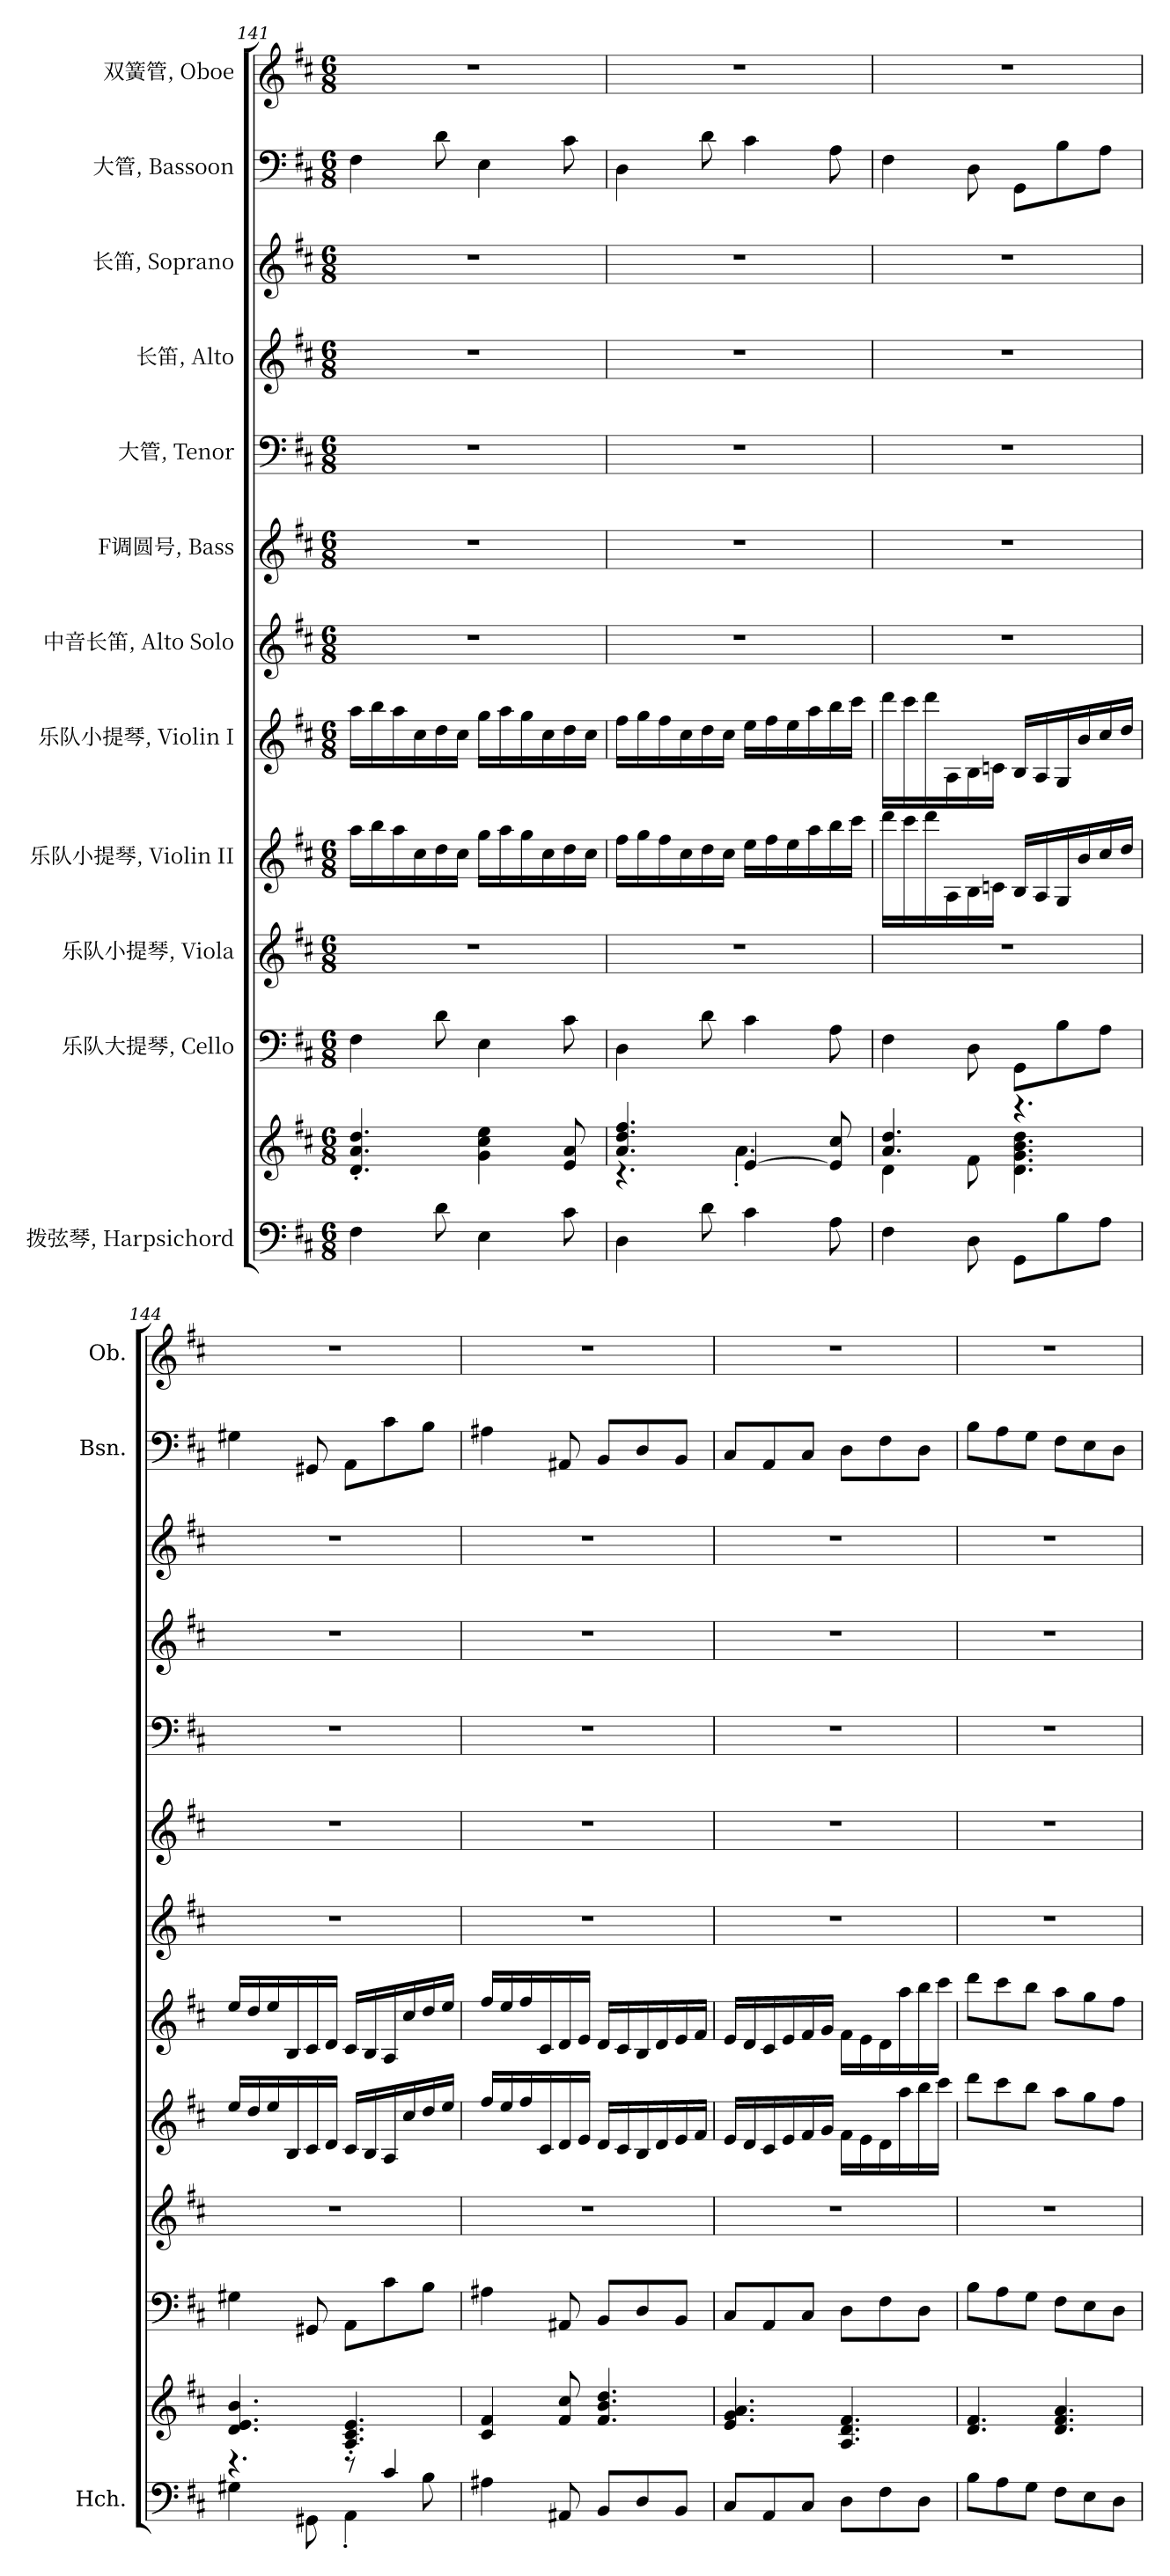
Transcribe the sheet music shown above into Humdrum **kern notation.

**kern	**kern	**kern	**kern	**kern	**kern	**kern	**kern	**kern	**kern	**kern	**kern	**kern
*part12	*part12	*part11	*part10	*part9	*part8	*part7	*part6	*part5	*part4	*part3	*part2	*part1
*staff13	*staff12	*staff11	*staff10	*staff9	*staff8	*staff7	*staff6	*staff5	*staff4	*staff3	*staff2	*staff1
*I"拨弦琴, Harpsichord	*	*I"乐队大提琴, Cello	*I"乐队小提琴, Viola	*I"乐队小提琴, Violin II	*I"乐队小提琴, Violin I	*I"中音长笛, Alto Solo	*I"F调圆号, Bass	*I"大管, Tenor	*I"长笛, Alto	*I"长笛, Soprano	*I"大管, Bassoon	*I"双簧管, Oboe
*I'Hch.	*	*	*	*	*	*	*	*	*	*	*I'Bsn.	*I'Ob.
*clefF4	*clefG2	*clefF4	*clefG2	*clefG2	*clefG2	*clefG2	*clefG2	*clefF4	*clefG2	*clefG2	*clefF4	*clefG2
*	*	*	*	*	*	*ITrd3c5	*ITrd4c7	*	*	*	*	*
*k[f#c#]	*k[f#c#]	*k[f#c#]	*k[f#c#]	*k[f#c#]	*k[f#c#]	*k[f#c#g#]	*k[f#]	*k[f#c#]	*k[f#c#]	*k[f#c#]	*k[f#c#]	*k[f#c#]
*M6/8	*M6/8	*M6/8	*M6/8	*M6/8	*M6/8	*M6/8	*M6/8	*M6/8	*M6/8	*M6/8	*M6/8	*M6/8
=141	=141	=141	=141	=141	=141	=141	=141	=141	=141	=141	=141	=141
4F#\	4.d/' 4.a/' 4.dd/'	4F#\	2.r	16aa\LL	16aa\LL	2.r	2.r	2.r	2.r	2.r	4F#\	2.r
.	.	.	.	16bb\	16bb\	.	.	.	.	.	.	.
.	.	.	.	16aa\	16aa\	.	.	.	.	.	.	.
.	.	.	.	16cc#\	16cc#\	.	.	.	.	.	.	.
8d\	.	8d\	.	16dd\	16dd\	.	.	.	.	.	8d\	.
.	.	.	.	16cc#\JJ	16cc#\JJ	.	.	.	.	.	.	.
4E\	4g\ 4cc#\ 4ee\	4E\	.	16gg\LL	16gg\LL	.	.	.	.	.	4E\	.
.	.	.	.	16aa\	16aa\	.	.	.	.	.	.	.
.	.	.	.	16gg\	16gg\	.	.	.	.	.	.	.
.	.	.	.	16cc#\	16cc#\	.	.	.	.	.	.	.
8c#\	8e/ 8a/	8c#\	.	16dd\	16dd\	.	.	.	.	.	8c#\	.
.	.	.	.	16cc#\JJ	16cc#\JJ	.	.	.	.	.	.	.
=142	=142	=142	=142	=142	=142	=142	=142	=142	=142	=142	=142	=142
*	*^	*	*	*	*	*	*	*	*	*	*	*
4D\	4.a/ 4.dd/ 4.ff#/	4.r	4D\	2.r	16ff#\LL	16ff#\LL	2.r	2.r	2.r	2.r	2.r	4D\	2.r
.	.	.	.	.	16gg\	16gg\	.	.	.	.	.	.	.
.	.	.	.	.	16ff#\	16ff#\	.	.	.	.	.	.	.
.	.	.	.	.	16cc#\	16cc#\	.	.	.	.	.	.	.
8d\	.	.	8d\	.	16dd\	16dd\	.	.	.	.	.	8d\	.
.	.	.	.	.	16cc#\JJ	16cc#\JJ	.	.	.	.	.	.	.
4c#\	[4e/	4.a'\	4c#\	.	16ee\LL	16ee\LL	.	.	.	.	.	4c#\	.
.	.	.	.	.	16ff#\	16ff#\	.	.	.	.	.	.	.
.	.	.	.	.	16ee\	16ee\	.	.	.	.	.	.	.
.	.	.	.	.	16aa\	16aa\	.	.	.	.	.	.	.
8A\	8e/] 8cc#/	.	8A\	.	16bb\	16bb\	.	.	.	.	.	8A\	.
.	.	.	.	.	16ccc#\JJ	16ccc#\JJ	.	.	.	.	.	.	.
!!LO:PB:g=z
=143	=143	=143	=143	=143	=143	=143	=143	=143	=143	=143	=143	=143	=143
4F#\	4.a/ 4.dd/	4d\	4F#\	2.r	16ddd\LL	16ddd\LL	2.r	2.r	2.r	2.r	2.r	4F#\	2.r
.	.	.	.	.	16ccc#\	16ccc#\	.	.	.	.	.	.	.
.	.	.	.	.	16ddd\	16ddd\	.	.	.	.	.	.	.
.	.	.	.	.	16A\	16A\	.	.	.	.	.	.	.
8D\	.	8f#\	8D\	.	16B\	16B\	.	.	.	.	.	8D\	.
.	.	.	.	.	16cn\JJ	16cn\JJ	.	.	.	.	.	.	.
8GG\L	4.r	4.d\ 4.g\ 4.b\ 4.dd\	8GG\L	.	16B/LL	16B/LL	.	.	.	.	.	8GG\L	.
.	.	.	.	.	16A/	16A/	.	.	.	.	.	.	.
8B\	.	.	8B\	.	16G/	16G/	.	.	.	.	.	8B\	.
.	.	.	.	.	16b/	16b/	.	.	.	.	.	.	.
8A\J	.	.	8A\J	.	16cc#/	16cc#/	.	.	.	.	.	8A\J	.
.	.	.	.	.	16dd/JJ	16dd/JJ	.	.	.	.	.	.	.
*	*v	*v	*	*	*	*	*	*	*	*	*	*	*
=144	=144	=144	=144	=144	=144	=144	=144	=144	=144	=144	=144	=144
*^	*	*	*	*	*	*	*	*	*	*	*	*
4.r	4G#X\	4.d/ 4.e/ 4.b/	4G#X\	2.r	16ee/LL	16ee/LL	2.r	2.r	2.r	2.r	2.r	4G#X\	2.r
.	.	.	.	.	16dd/	16dd/	.	.	.	.	.	.	.
.	.	.	.	.	16ee/	16ee/	.	.	.	.	.	.	.
.	.	.	.	.	16B/	16B/	.	.	.	.	.	.	.
.	8GG#X\	.	8GG#X/	.	16c#/	16c#/	.	.	.	.	.	8GG#X/	.
.	.	.	.	.	16d/JJ	16d/JJ	.	.	.	.	.	.	.
8r	4AA'\	4.A/' 4.c#/' 4.e/'	8AA\L	.	16c#/LL	16c#/LL	.	.	.	.	.	8AA\L	.
.	.	.	.	.	16B/	16B/	.	.	.	.	.	.	.
4c#/	.	.	8c#\	.	16A/	16A/	.	.	.	.	.	8c#\	.
.	.	.	.	.	16cc#/	16cc#/	.	.	.	.	.	.	.
.	8B\	.	8B\J	.	16dd/	16dd/	.	.	.	.	.	8B\J	.
.	.	.	.	.	16ee/JJ	16ee/JJ	.	.	.	.	.	.	.
*v	*v	*	*	*	*	*	*	*	*	*	*	*	*
=145	=145	=145	=145	=145	=145	=145	=145	=145	=145	=145	=145	=145
4A#X\	4c#/ 4f#/	4A#X\	2.r	16ff#/LL	16ff#/LL	2.r	2.r	2.r	2.r	2.r	4A#X\	2.r
.	.	.	.	16ee/	16ee/	.	.	.	.	.	.	.
.	.	.	.	16ff#/	16ff#/	.	.	.	.	.	.	.
.	.	.	.	16c#/	16c#/	.	.	.	.	.	.	.
8AA#X/	8f#/ 8cc#/	8AA#X/	.	16d/	16d/	.	.	.	.	.	8AA#X/	.
.	.	.	.	16e/JJ	16e/JJ	.	.	.	.	.	.	.
8BB/L	4.f#/ 4.b/ 4.dd/	8BB/L	.	16d/LL	16d/LL	.	.	.	.	.	8BB/L	.
.	.	.	.	16c#/	16c#/	.	.	.	.	.	.	.
8D/	.	8D/	.	16B/	16B/	.	.	.	.	.	8D/	.
.	.	.	.	16d/	16d/	.	.	.	.	.	.	.
8BB/J	.	8BB/J	.	16e/	16e/	.	.	.	.	.	8BB/J	.
.	.	.	.	16f#/JJ	16f#/JJ	.	.	.	.	.	.	.
!!LO:PB:g=z
=146	=146	=146	=146	=146	=146	=146	=146	=146	=146	=146	=146	=146
8C#/L	4.e/ 4.g/ 4.a/	8C#/L	2.r	16e/LL	16e/LL	2.r	2.r	2.r	2.r	2.r	8C#/L	2.r
.	.	.	.	16d/	16d/	.	.	.	.	.	.	.
8AA/	.	8AA/	.	16c#/	16c#/	.	.	.	.	.	8AA/	.
.	.	.	.	16e/	16e/	.	.	.	.	.	.	.
8C#/J	.	8C#/J	.	16f#/	16f#/	.	.	.	.	.	8C#/J	.
.	.	.	.	16g/JJ	16g/JJ	.	.	.	.	.	.	.
8D\L	4.A/ 4.d/ 4.f#/	8D\L	.	16f#\LL	16f#\LL	.	.	.	.	.	8D\L	.
.	.	.	.	16e\	16e\	.	.	.	.	.	.	.
8F#\	.	8F#\	.	16d\	16d\	.	.	.	.	.	8F#\	.
.	.	.	.	16aa\	16aa\	.	.	.	.	.	.	.
8D\J	.	8D\J	.	16bb\	16bb\	.	.	.	.	.	8D\J	.
.	.	.	.	16ccc#\JJ	16ccc#\JJ	.	.	.	.	.	.	.
=147	=147	=147	=147	=147	=147	=147	=147	=147	=147	=147	=147	=147
8B\L	4.d/ 4.f#/	8B\L	2.r	8ddd\L	8ddd\L	2.r	2.r	2.r	2.r	2.r	8B\L	2.r
8A\	.	8A\	.	8ccc#\	8ccc#\	.	.	.	.	.	8A\	.
8G\J	.	8G\J	.	8bb\J	8bb\J	.	.	.	.	.	8G\J	.
8F#\L	4.d/ 4.f#/ 4.a/	8F#\L	.	8aa\L	8aa\L	.	.	.	.	.	8F#\L	.
8E\	.	8E\	.	8gg\	8gg\	.	.	.	.	.	8E\	.
8D\J	.	8D\J	.	8ff#\J	8ff#\J	.	.	.	.	.	8D\J	.
=	=	=	=	=	=	=	=	=	=	=	=	=
*-	*-	*-	*-	*-	*-	*-	*-	*-	*-	*-	*-	*-
